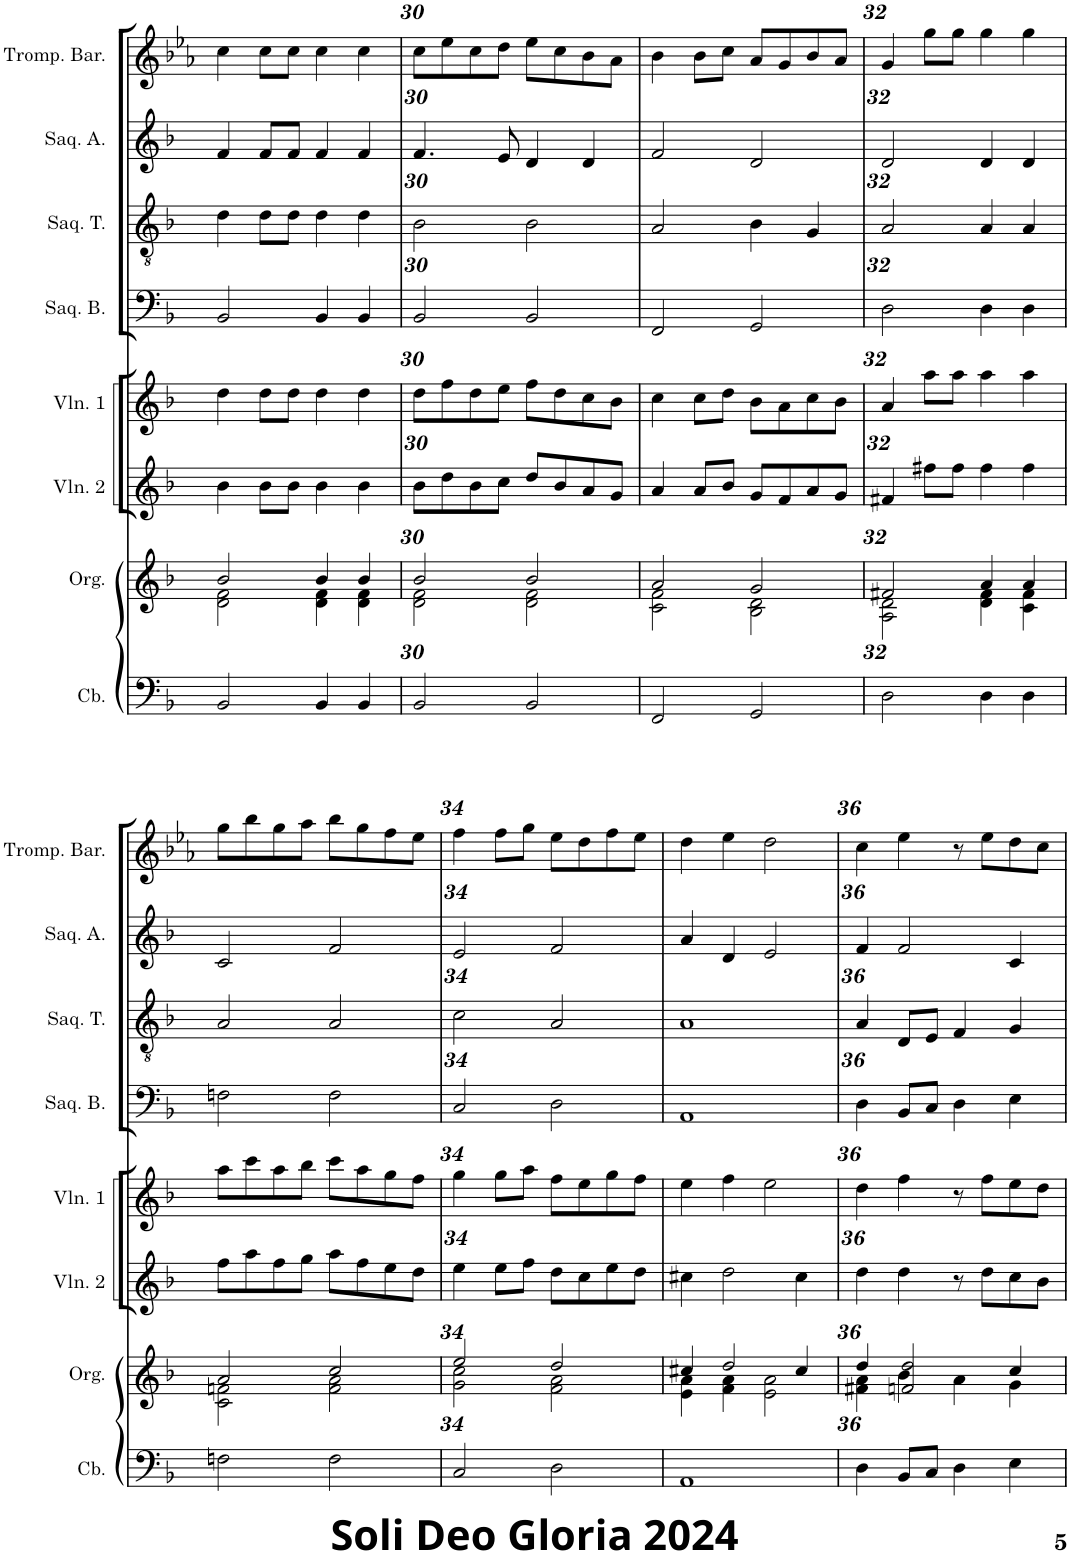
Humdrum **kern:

**kern	**kern	**kern	**kern	**kern	**kern	**kern	**kern
*part8	*part7	*part6	*part5	*part4	*part3	*part2	*part1
*staff8	*staff7	*staff6	*staff5	*staff4	*staff3	*staff2	*staff1
*I"Contrebasse	*I"Orgue	*I"Violon 2	*I"Violon 1	*I"Saqueboute Basse	*I"Saqueboute Ténor	*I"Saqueboute Alto	*I"Trompette Baroque en ré
*I'Cb.	*I'Org.	*I'Vln. 2	*I'Vln. 1	*I'Saq. B.	*I'Saq. T.	*I'Saq. A.	*I'Tromp. Bar.
!!LO:PB:g=z
*clefF4	*clefG2	*clefG2	*clefG2	*clefF4	*clefGv2	*clefG2	*clefG2
*Trd7c12	*	*	*	*	*	*	*Trd-1c-2
*k[b-]	*k[b-]	*k[b-]	*k[b-]	*k[b-]	*k[b-]	*k[b-]	*k[b-e-a-]
*M2/2	*M2/2	*M2/2	*M2/2	*M2/2	*M2/2	*M2/2	*M2/2
*met(c|)	*met(c|)	*met(c|)	*met(c|)	*met(c|)	*met(c|)	*met(c|)	*met(c|)
=29	=29	=29	=29	=29	=29	=29	=29
*	*^	*	*	*	*	*	*
2BB-/	2b-/	2d\ 2f\	4b-\	4dd\	2BB-/	4d\	4f/	4cc\
.	.	.	8b-\L	8dd\L	.	8d\L	8f/L	8cc\L
.	.	.	8b-\J	8dd\J	.	8d\J	8f/J	8cc\J
4BB-/	4b-/	4d\ 4f\	4b-\	4dd\	4BB-/	4d\	4f/	4cc\
4BB-/	4b-/	4d\ 4f\	4b-\	4dd\	4BB-/	4d\	4f/	4cc\
=30	=30	=30	=30	=30	=30	=30	=30	=30
2BB-/	2b-/	2d\ 2f\	8b-\L	8dd\L	2BB-/	2B-\	4.f/	8cc\L
.	.	.	8dd\	8ff\	.	.	.	8ee-\
.	.	.	8b-\	8dd\	.	.	.	8cc\
.	.	.	8cc\J	8ee\J	.	.	8e/	8dd\J
2BB-/	2b-/	2d\ 2f\	8dd/L	8ff\L	2BB-/	2B-\	4d/	8ee-\L
.	.	.	8b-/	8dd\	.	.	.	8cc\
.	.	.	8a/	8cc\	.	.	4d/	8b-\
.	.	.	8g/J	8b-\J	.	.	.	8a-\J
=31	=31	=31	=31	=31	=31	=31	=31	=31
2FF/	2a/	2c\ 2f\	4a/	4cc\	2FF/	2A/	2f/	4b-\
.	.	.	8a/L	8cc\L	.	.	.	8b-\L
.	.	.	8b-/J	8dd\J	.	.	.	8cc\J
2GG/	2g/	2B-\ 2d\	8g/L	8b-\L	2GG/	4B-\	2d/	8a-/L
.	.	.	8f/	8a\	.	.	.	8g/
.	.	.	8a/	8cc\	.	4G/	.	8b-/
.	.	.	8g/J	8b-\J	.	.	.	8a-/J
=32	=32	=32	=32	=32	=32	=32	=32	=32
2D\	2f#X/	2A\ 2d\	4f#X/	4a/	2D\	2A/	2d/	4g/
.	.	.	8ff#X\L	8aa\L	.	.	.	8gg\L
.	.	.	8ff#\J	8aa\J	.	.	.	8gg\J
4D\	4a/	4d\ 4f#\	4ff#\	4aa\	4D\	4A/	4d/	4gg\
4D\	4a/	4c\ 4f#\	4ff#\	4aa\	4D\	4A/	4d/	4gg\
!!LO:LB:g=z
=33	=33	=33	=33	=33	=33	=33	=33	=33
2Fn\	2a/	2c\ 2fn\	8ff\L	8aa\L	2Fn\	2A/	2c/	8gg\L
.	.	.	8aa\	8ccc\	.	.	.	8bb-\
.	.	.	8ff\	8aa\	.	.	.	8gg\
.	.	.	8gg\J	8bb-\J	.	.	.	8aa-\J
2F\	2cc/	2f\ 2a\	8aa\L	8ccc\L	2F\	2A/	2f/	8bb-\L
.	.	.	8ff\	8aa\	.	.	.	8gg\
.	.	.	8ee\	8gg\	.	.	.	8ff\
.	.	.	8dd\J	8ff\J	.	.	.	8ee-\J
=34	=34	=34	=34	=34	=34	=34	=34	=34
2C/	2ee/	2g\ 2cc\	4ee\	4gg\	2C/	2c\	2e/	4ff\
.	.	.	8ee\L	8gg\L	.	.	.	8ff\L
.	.	.	8ff\J	8aa\J	.	.	.	8gg\J
2D\	2dd/	2f\ 2a\	8dd\L	8ff\L	2D\	2A/	2f/	8ee-\L
.	.	.	8cc\	8ee\	.	.	.	8dd\
.	.	.	8ee\	8gg\	.	.	.	8ff\
.	.	.	8dd\J	8ff\J	.	.	.	8ee-\J
=35	=35	=35	=35	=35	=35	=35	=35	=35
1AA	4cc#X/	4e\ 4a\	4cc#X\	4ee\	1AA	1A	4a/	4dd\
.	2dd/	4f\ 4a\	2dd\	4ff\	.	.	4d/	4ee-\
.	.	2e\ 2a\	.	2ee\	.	.	2e/	2dd\
.	4cc#/	.	4cc#\	.	.	.	.	.
=36	=36	=36	=36	=36	=36	=36	=36	=36
4D\	4dd/	4f#X\ 4a\	4dd\	4dd\	4D\	4A/	4f/	4cc\
8BB-/L	2fn/ 2dd/	4b-\	4dd\	4ff\	8BB-/L	8D/L	2f/	4ee-\
8C/J	.	.	.	.	8C/J	8E/J	.	.
4D\	.	4a\	8r	8r	4D\	4F/	.	8r
.	.	.	8dd\L	8ff\L	.	.	.	8ee-\L
4E\	4cc/	4g\	8cc\	8ee\	4E\	4G/	4c/	8dd\
.	.	.	8b-\J	8dd\J	.	.	.	8cc\J
*	*v	*v	*	*	*	*	*	*
=	=	=	=	=	=	=	=
*-	*-	*-	*-	*-	*-	*-	*-
